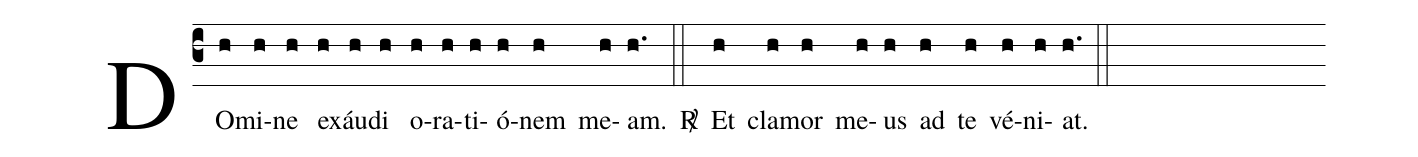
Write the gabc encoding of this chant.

%%
(c3) DO(h)mi(h)ne(h) ex(h)áu(h)di(h) o(h)ra(h)ti(h)ó(h)nem(h) me(h)am.(h.) <sp>R/</sp>(::) Et(h) cla(h)mor(h) me(h)us(h) ad(h) te(h) vé(h)ni(h)at.(h.) (::)
